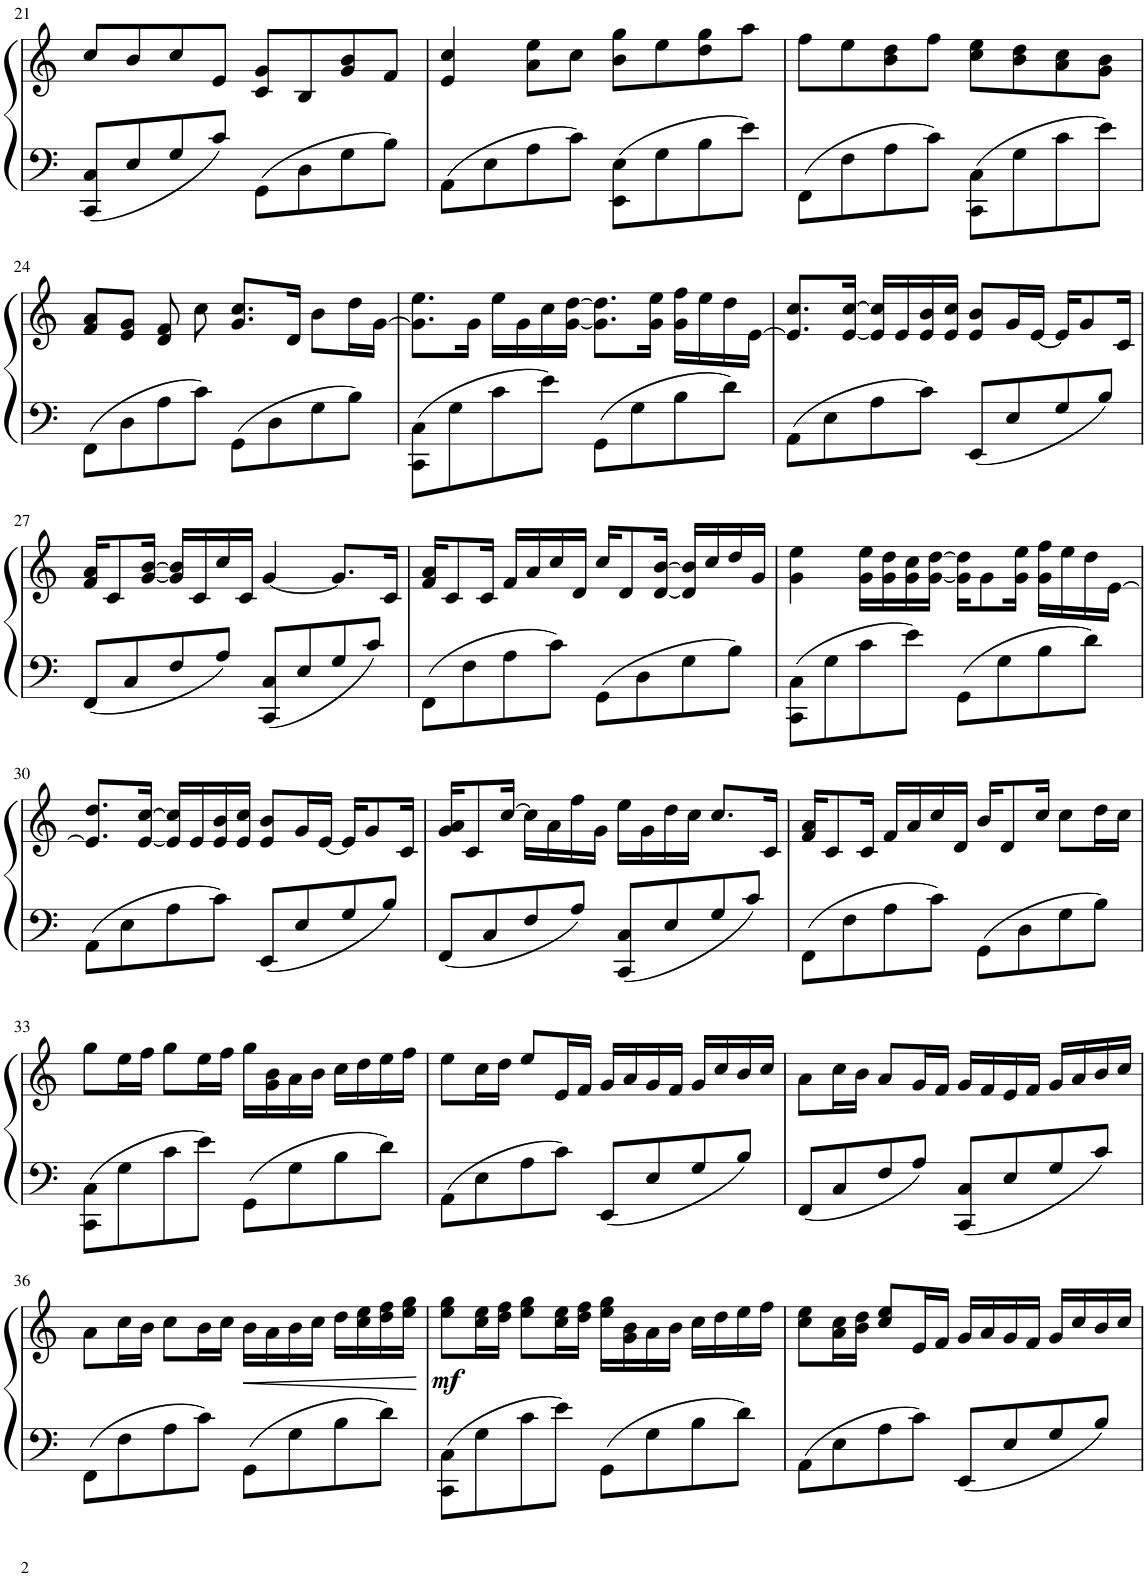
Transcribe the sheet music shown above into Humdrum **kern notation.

**kern	**kern	**dynam
*part1	*part1	*part1
*staff2	*staff1	*staff1/2
*I"Piano	*	*
*I'Pno.	*	*
!!LO:PB:g=z
*clefF4	*clefG2	*
*k[]	*k[]	*
*M4/4	*M4/4	*
=21	=21	=21
8CC/ 8C/L	8cc/L	.
8E/	8b/	.
8G/	8cc/	.
8c/J	8e/J	.
8GG\L	8c/ 8g/L	.
8D\	8B/	.
8G\	8g/ 8b/	.
8B\J	8f/J	.
=22	=22	=22
8AA\L	4e/ 4cc/	.
8E\	.	.
8A\	8a\ 8ee\L	.
8c\J	8cc\J	.
8EE\ 8E\L	8b\ 8gg\L	.
8G\	8ee\	.
8B\	8dd\ 8gg\	.
8e\J	8aa\J	.
=23	=23	=23
8FF\L	8ff\L	.
8F\	8ee\	.
8A\	8b\ 8dd\	.
8c\J	8ff\J	.
8CC\ 8C\L	8cc\ 8ee\L	.
8G\	8b\ 8dd\	.
8c\	8a\ 8cc\	.
8e\J	8g\ 8b\J	.
!!LO:LB:g=z
=24	=24	=24
8FF\L	8f/ 8a/L	.
8D\	8e/ 8g/J	.
8A\	8d/ 8f/	.
8c\J	8cc\	.
8GG\L	8.g/ 8.cc/L	.
8D\	.	.
.	16d/Jk	.
8G\	8b\L	.
8B\J	16dd\L	.
.	[16g\JJ	.
=25	=25	=25
8CC\ 8C\L	8.g\] 8.ee\L	.
8G\	.	.
.	16g\Jk	.
8c\	16ee\LL	.
.	16g\	.
8e\J	16cc\	.
.	[16g\ [16dd\JJ	.
8GG\L	8.g\] 8.dd\]L	.
8G\	.	.
.	16g\ 16ee\Jk	.
8B\	16g\ 16ff\LL	.
.	16ee\	.
8d\J	16dd\	.
.	[16e\JJ	.
=26	=26	=26
8AA\L	8.e/] 8.cc/L	.
8E\	.	.
.	[16e/ [16cc/Jk	.
8A\	16e/] 16cc/]LL	.
.	16e/	.
8c\J	16e/ 16b/	.
.	16e/ 16cc/JJ	.
8EE/L	8e/ 8b/L	.
8E/	16g/L	.
.	[16e/JJ	.
8G/	16e/KL]	.
.	8g/	.
8B/J	.	.
.	16c/Jk	.
!!LO:LB:g=z
=27	=27	=27
8FF/L	16f/ 16a/KL	.
.	8c/	.
8C/	.	.
.	[16g/ [16b/Jk	.
8F/	16g/] 16b/]LL	.
.	16c/	.
8A/J	16cc/	.
.	16c/JJ	.
8CC/ 8C/L	[4g/	.
8E/	.	.
8G/	8.g/L]	.
8c/J	.	.
.	16c/Jk	.
=28	=28	=28
8FF\L	16f/ 16a/KL	.
.	8c/	.
8F\	.	.
.	16c/Jk	.
8A\	16f/LL	.
.	16a/	.
8c\J	16cc/	.
.	16d/JJ	.
8GG\L	16cc/KL	.
.	8d/	.
8D\	.	.
.	[16d/ [16b/Jk	.
8G\	16d/] 16b/]LL	.
.	16cc/	.
8B\J	16dd/	.
.	16g/JJ	.
=29	=29	=29
8CC\ 8C\L	4g\ 4ee\	.
8G\	.	.
8c\	16g\ 16ee\LL	.
.	16g\ 16dd\	.
8e\J	16g\ 16cc\	.
.	[16g\ [16dd\JJ	.
8GG\L	16g\] 16dd\]KL	.
.	8g\	.
8G\	.	.
.	16g\ 16ee\Jk	.
8B\	16g\ 16ff\LL	.
.	16ee\	.
8d\J	16dd\	.
.	[16e\JJ	.
!!LO:LB:g=z
=30	=30	=30
8AA\L	8.e/] 8.dd/L	.
8E\	.	.
.	[16e/ [16cc/Jk	.
8A\	16e/] 16cc/]LL	.
.	16e/	.
8c\J	16e/ 16b/	.
.	16e/ 16cc/JJ	.
8EE/L	8e/ 8b/L	.
8E/	16g/L	.
.	[16e/JJ	.
8G/	16e/KL]	.
.	8g/	.
8B/J	.	.
.	16c/Jk	.
=31	=31	=31
8FF/L	16g/ 16a/KL	.
.	8c/	.
8C/	.	.
.	[16cc/Jk	.
8F/	16cc\LL]	.
.	16a\	.
8A/J	16ff\	.
.	16g\JJ	.
8CC/ 8C/L	16ee\LL	.
.	16g\	.
8E/	16dd\	.
.	16cc\JJ	.
8G/	8.cc/L	.
8c/J	.	.
.	16c/Jk	.
=32	=32	=32
8FF\L	16f/ 16a/KL	.
.	8c/	.
8F\	.	.
.	16c/Jk	.
8A\	16f/LL	.
.	16a/	.
8c\J	16cc/	.
.	16d/JJ	.
8GG\L	16b/KL	.
.	8d/	.
8D\	.	.
.	16cc/Jk	.
8G\	8cc\L	.
8B\J	16dd\L	.
.	16cc\JJ	.
!!LO:LB:g=z
=33	=33	=33
8CC\ 8C\L	8gg\L	.
8G\	16ee\L	.
.	16ff\JJ	.
8c\	8gg\L	.
8e\J	16ee\L	.
.	16ff\JJ	.
8GG\L	16gg\LL	.
.	16g\ 16b\	.
8G\	16a\	.
.	16b\JJ	.
8B\	16cc\LL	.
.	16dd\	.
8d\J	16ee\	.
.	16ff\JJ	.
=34	=34	=34
8AA\L	8ee\L	.
8E\	16cc\L	.
.	16dd\JJ	.
8A\	8ee/L	.
8c\J	16e/L	.
.	16f/JJ	.
8EE/L	16g/LL	.
.	16a/	.
8E/	16g/	.
.	16f/JJ	.
8G/	16g/LL	.
.	16cc/	.
8B/J	16b/	.
.	16cc/JJ	.
=35	=35	=35
8FF/L	8a\L	.
8C/	16cc\L	.
.	16b\JJ	.
8F/	8a/L	.
8A/J	16g/L	.
.	16f/JJ	.
8CC/ 8C/L	16g/LL	.
.	16f/	.
8E/	16e/	.
.	16f/JJ	.
8G/	16g/LL	.
.	16a/	.
8c/J	16b/	.
.	16cc/JJ	.
!!LO:LB:g=z
=36	=36	=36
8FF\L	8a\L	.
8F\	16cc\L	.
.	16b\JJ	.
8A\	8cc\L	.
8c\J	16b\L	.
.	16cc\JJ	.
!	!	!LO:HP:b
8GG\L	16b\LL	<
.	16a\	.
8G\	16b\	.
.	16cc\JJ	.
8B\	16dd\LL	.
.	16cc\ 16ee\	.
8d\J	16dd\ 16ff\	.
.	16ee\ 16gg\JJ	.
.	.	[
=37	=37	=37
!	!	!LO:DY:b
8CC\ 8C\L	8ee\ 8gg\L	mf
8G\	16cc\ 16ee\L	.
.	16dd\ 16ff\JJ	.
8c\	8ee\ 8gg\L	.
8e\J	16cc\ 16ee\L	.
.	16dd\ 16ff\JJ	.
8GG\L	16ee\ 16gg\LL	.
.	16g\ 16b\	.
8G\	16a\	.
.	16b\JJ	.
8B\	16cc\LL	.
.	16dd\	.
8d\J	16ee\	.
.	16ff\JJ	.
=38	=38	=38
8AA\L	8cc\ 8ee\L	.
8E\	16a\ 16cc\L	.
.	16b\ 16dd\JJ	.
8A\	8cc/ 8ee/L	.
8c\J	16e/L	.
.	16f/JJ	.
8EE/L	16g/LL	.
.	16a/	.
8E/	16g/	.
.	16f/JJ	.
8G/	16g/LL	.
.	16cc/	.
8B/J	16b/	.
.	16cc/JJ	.
=	=	=
*-	*-	*-
